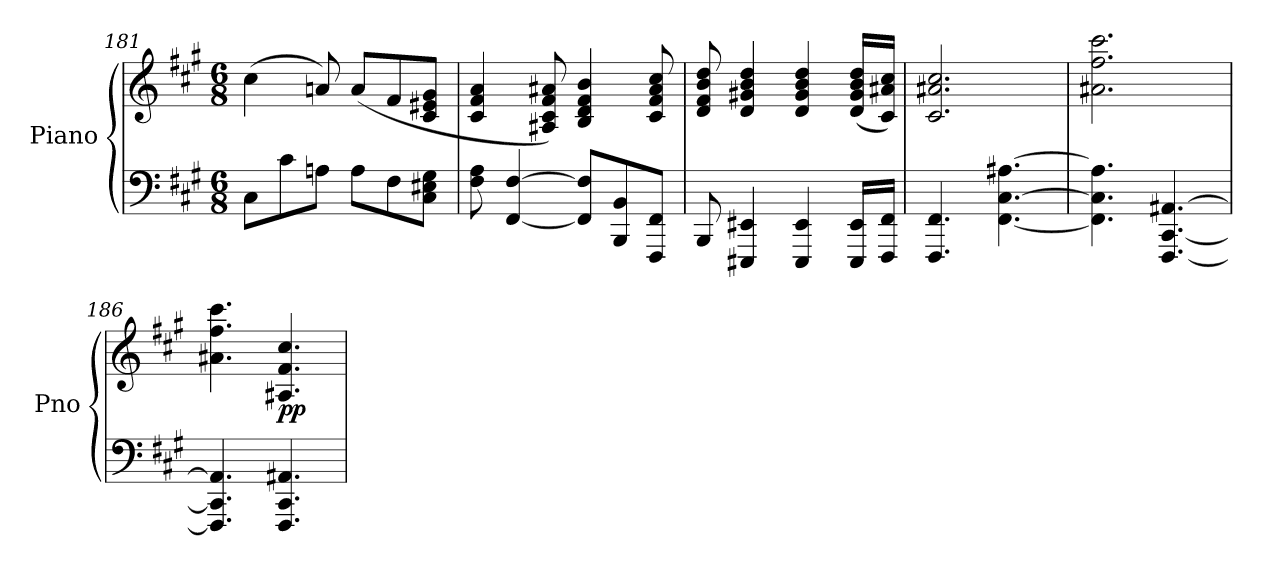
**kern	**kern	**dynam
*part1	*part1	*part1
*staff2	*staff1	*staff1/2
*I"Piano	*	*
*I'Pno	*	*
*clefF4	*clefG2	*
*k[f#c#g#]	*k[f#c#g#]	*
*A:	*A:	*
*M6/8	*M6/8	*
=181	=181	=181
8C#\L	(4cc#\	.
8c#\	.	.
8An\J	8an/)	.
8A\L	(8a/L	.
8F#\	8f#/	.
8C#\ 8E#X\ 8G#\J	8c#/ 8e#X/ 8g#/J	.
!!LO:PB:g=z
=182	=182	=182
8F#\ 8A\	4c#/ 4f#/ 4a/	.
[4FF#/ [4F#/	.	.
.	8A#X/ 8c#/ 8f#/ 8a#X/)	.
8FF#/] 8F#/]L	4B/ 4d/ 4f#/ 4b/	.
8BBB/ 8BB/	.	.
8FFF#/ 8FF#/J	8c#/ 8f#/ 8a#/ 8cc#/	.
!!LO:PB:g=z
=183	=183	=183
8BBB/	8d/ 8f#/ 8b/ 8dd/	.
4EEE#X/ 4EE#X/	4d/ 4g#X/ 4b/ 4dd/	.
4EEE#/ 4EE#/	4d/ 4g#/ 4b/ 4dd/	.
16EEE#/ 16EE#/LL	(16d/ 16g#/ 16b/ 16dd/LL	.
16FFF#/ 16FF#/JJ	16c#/ 16a#X/ 16cc#/JJ)	.
=184	=184	=184
4.FFF#/ 4.FF#/	2.c#/ 2.a#X/ 2.cc#/	.
[4.FF#\ [4.C#\ [4.A#X\	.	.
=185	=185	=185
4.FF#\] 4.C#\] 4.A#\]	2.a#X\ 2.ff#\ 2.ccc#\	.
[4.FFF#/ [4.CC#/ [4.AA#X/	.	.
!!LO:PB:g=z
=186	=186	=186
4.FFF#/] 4.CC#/] 4.AA#/]	4.a#X\ 4.ff#\ 4.ccc#\	.
!	!	!LO:DY:b
4.FFF#/ 4.CC#/ 4.AA#X/	4.A#X/ 4.f#/ 4.cc#/	pp
=	=	=
*-	*-	*-
